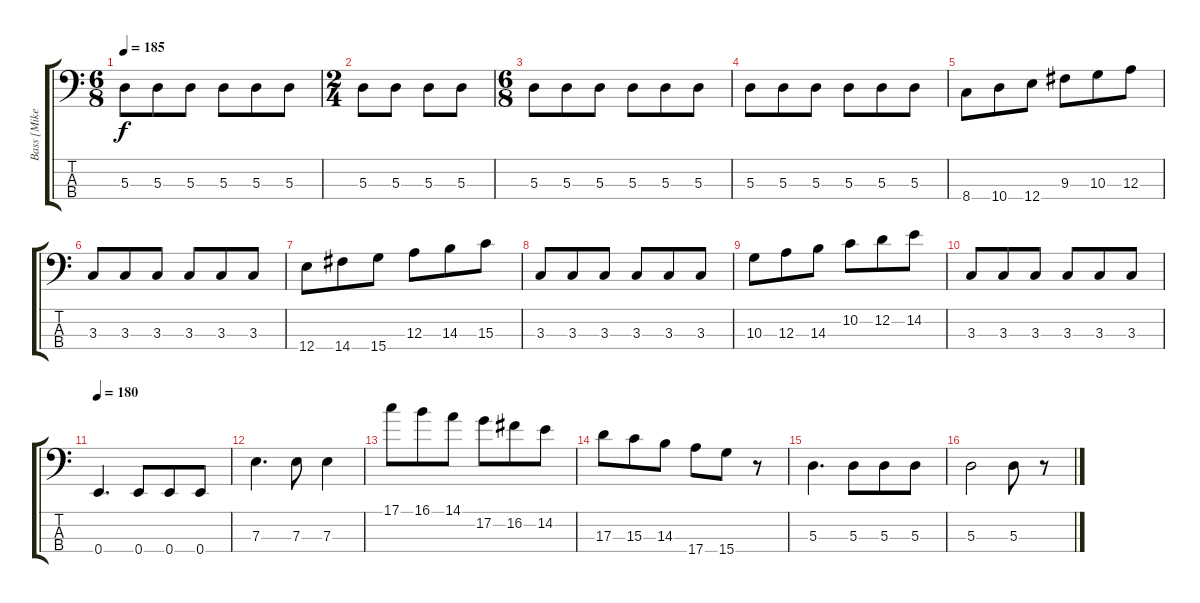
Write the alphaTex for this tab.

\track ("Bass [Mike]" "Bass [Mike") {instrument electricbassfinger}
\staff {score tabs}
\tuning (G2 D2 A1 E1) {hide}
\ts (6 8)
\tempo 185
\clef f4
\ks c
5.3.8{dy f} 5.3.8 5.3.8 5.3.8 5.3.8 5.3.8 |
\ts (2 4)
5.3.8 5.3.8 5.3.8 5.3.8 |
\ts (6 8)
5.3.8 5.3.8 5.3.8 5.3.8 5.3.8 5.3.8 |
5.3.8 5.3.8 5.3.8 5.3.8 5.3.8 5.3.8 |
8.4.8 10.4.8 12.4.8 9.3.8 10.3.8 12.3.8 |
3.3.8 3.3.8 3.3.8 3.3.8 3.3.8 3.3.8 |
12.4.8 14.4.8 15.4.8 12.3.8 14.3.8 15.3.8 |
3.3.8 3.3.8 3.3.8 3.3.8 3.3.8 3.3.8 |
10.3.8 12.3.8 14.3.8 10.2.8 12.2.8 14.2.8 |
3.3.8 3.3.8 3.3.8 3.3.8 3.3.8 3.3.8 |
\tempo 180
0.4.4{d} 0.4.8 0.4.8 0.4.8 |
7.3.4{d} 7.3.8 7.3.4 |
17.1.8 16.1.8 14.1.8 17.2.8 16.2.8 14.2.8 |
17.3.8 15.3.8 14.3.8 17.4.8 15.4.8 r.8 |
5.3.4{d} 5.3.8 5.3.8 5.3.8 |
5.3.2 5.3.8 r.8
